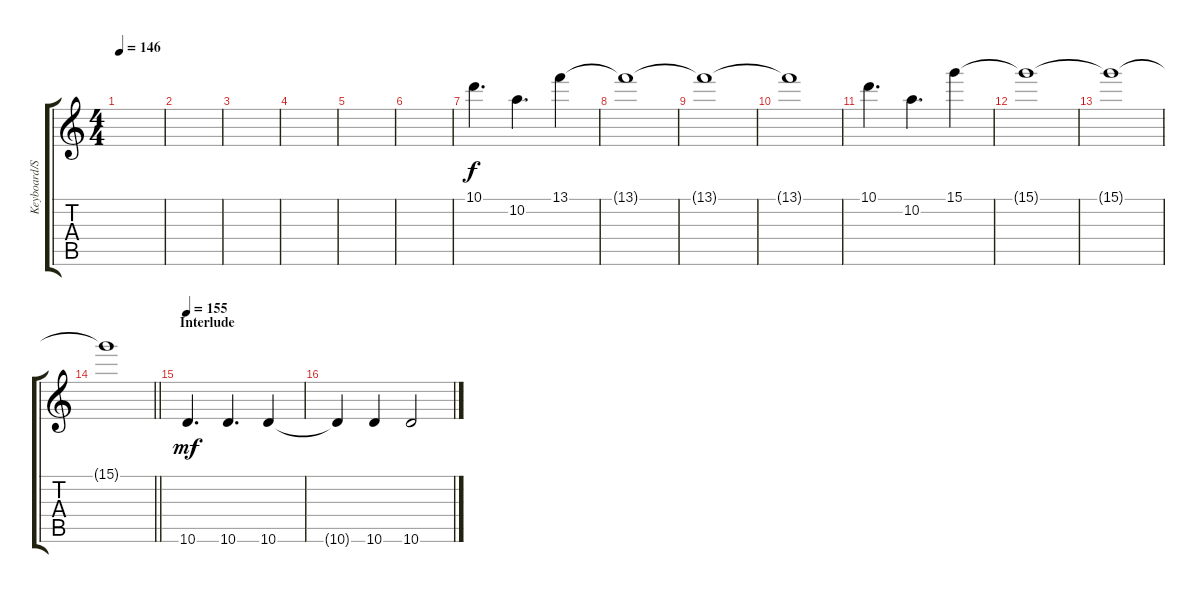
\track ("Keyboard/Samples" "Keyboard/S") {instrument electricguitarjazz}
\staff {score tabs}
\tuning (E4 B3 G3 D3 A2 E2) {hide}
\ts (4 4)
\tempo 146
\clef g2
\ks c
|
|
|
|
|
|
10.1.4{d volume 11 instrument distortionguitar} 10.2.4{d} 13.1.4 |
13.1{t}.1 |
13.1{t}.1{volume 0} |
13.1{t}.1 |
10.1.4{d volume 11 instrument distortionguitar} 10.2.4{d} 15.1.4 |
15.1{t}.1{volume 0} |
15.1{t}.1 |
\barLineRight lightlight
15.1{t}.1 |
\section ("" "Interlude")
\tempo 155
10.6.4{d dy mf volume 11 instrument electricguitarjazz} 10.6.4{d} 10.6.4 |
10.6{t}.4 10.6.4 10.6.2
